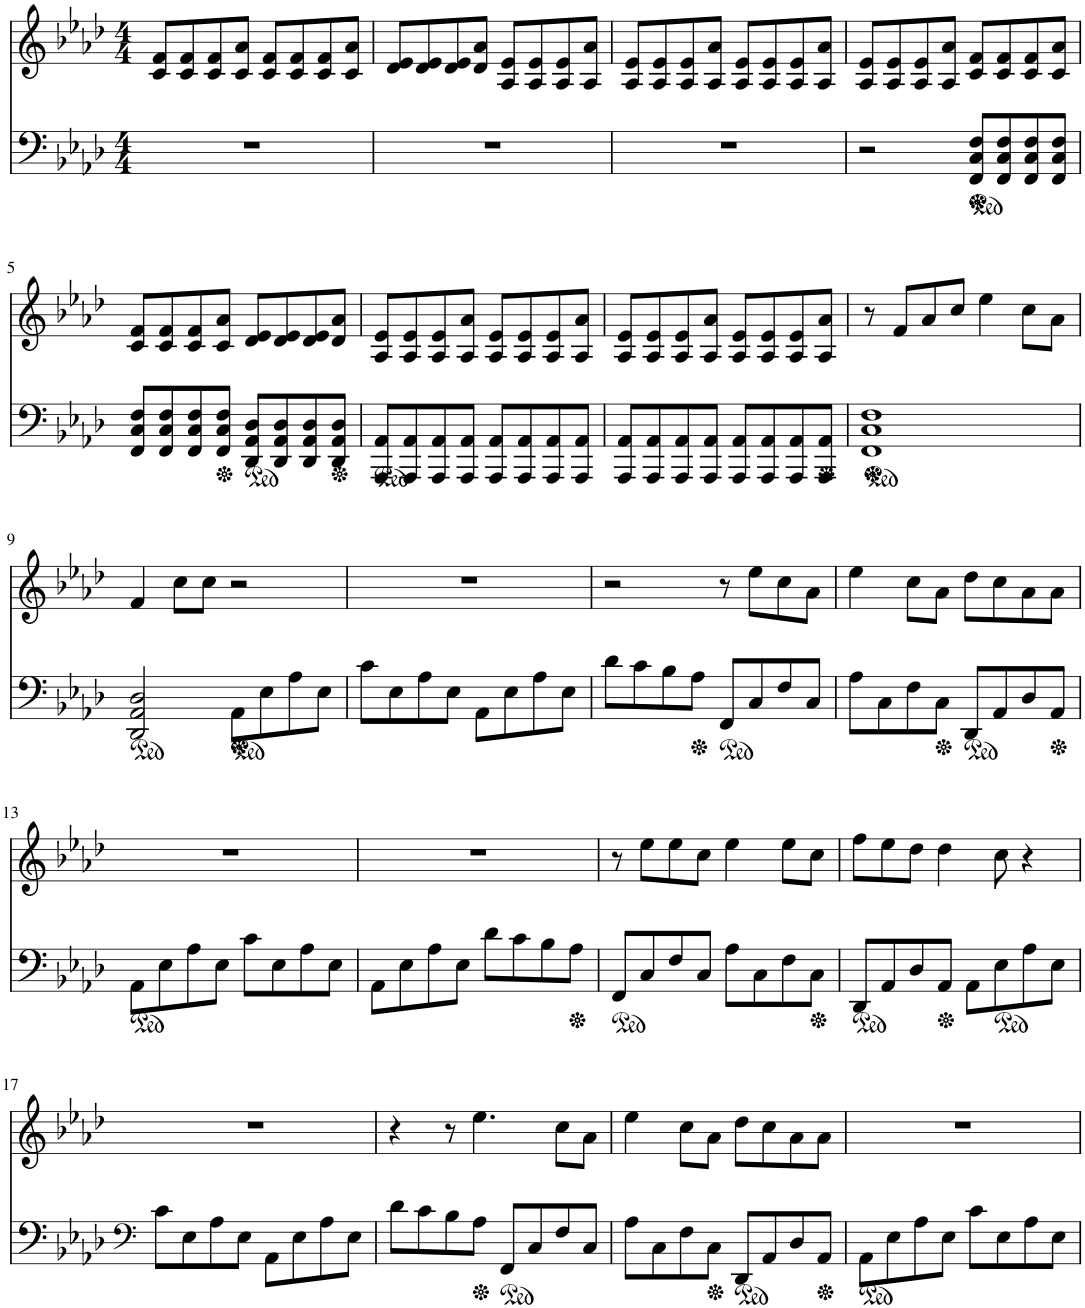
**kern	**kern
*part2	*part1
*staff2	*staff1
*	*I"Piano
*clefF4	*clefG2
*k[b-e-a-d-]	*k[b-e-a-d-]
*M4/4	*M4/4
=1	=1
1r	8c/ 8f/L
.	8c/ 8f/
.	8c/ 8f/
.	8c/ 8a-/J
.	8c/ 8f/L
.	8c/ 8f/
.	8c/ 8f/
.	8c/ 8a-/J
=2	=2
1r	8d-/ 8e-/L
.	8d-/ 8e-/
.	8d-/ 8e-/
.	8d-/ 8a-/J
.	8A-/ 8e-/L
.	8A-/ 8e-/
.	8A-/ 8e-/
.	8A-/ 8a-/J
=3	=3
1r	8A-/ 8e-/L
.	8A-/ 8e-/
.	8A-/ 8e-/
.	8A-/ 8a-/J
.	8A-/ 8e-/L
.	8A-/ 8e-/
.	8A-/ 8e-/
.	8A-/ 8a-/J
=4	=4
2r	8A-/ 8e-/L
.	8A-/ 8e-/
.	8A-/ 8e-/
.	8A-/ 8a-/J
8FF/ 8C/ 8F/L	8c/ 8f/L
8FF/ 8C/ 8F/	8c/ 8f/
8FF/ 8C/ 8F/	8c/ 8f/
8FF/ 8C/ 8F/J	8c/ 8a-/J
!!LO:LB:g=z
=5	=5
8FF/ 8C/ 8F/L	8c/ 8f/L
8FF/ 8C/ 8F/	8c/ 8f/
8FF/ 8C/ 8F/	8c/ 8f/
8FF/ 8C/ 8F/J	8c/ 8a-/J
8DD-/ 8AA-/ 8D-/L	8d-/ 8e-/L
8DD-/ 8AA-/ 8D-/	8d-/ 8e-/
8DD-/ 8AA-/ 8D-/	8d-/ 8e-/
8DD-/ 8AA-/ 8D-/J	8d-/ 8a-/J
=6	=6
8AAA-/ 8AA-/L	8A-/ 8e-/L
8AAA-/ 8AA-/	8A-/ 8e-/
8AAA-/ 8AA-/	8A-/ 8e-/
8AAA-/ 8AA-/J	8A-/ 8a-/J
8AAA-/ 8AA-/L	8A-/ 8e-/L
8AAA-/ 8AA-/	8A-/ 8e-/
8AAA-/ 8AA-/	8A-/ 8e-/
8AAA-/ 8AA-/J	8A-/ 8a-/J
=7	=7
8AAA-/ 8AA-/L	8A-/ 8e-/L
8AAA-/ 8AA-/	8A-/ 8e-/
8AAA-/ 8AA-/	8A-/ 8e-/
8AAA-/ 8AA-/J	8A-/ 8a-/J
8AAA-/ 8AA-/L	8A-/ 8e-/L
8AAA-/ 8AA-/	8A-/ 8e-/
8AAA-/ 8AA-/	8A-/ 8e-/
8AAA-/ 8AA-/J	8A-/ 8a-/J
=8	=8
*^	*
*	*^	*
1F	1C	1FF	8r
.	.	.	8f/L
.	.	.	8a-/
.	.	.	8cc/J
.	.	.	4ee-\
.	.	.	8cc\L
.	.	.	8a-\J
*v	*v	*v	*
!!LO:LB:g=z
=9	=9
2DD-/ 2AA-/ 2D-/	4f/
.	8cc\L
.	8cc\J
8AA-\L	2r
8E-\	.
8A-\	.
8E-\J	.
=10	=10
8c\L	1r
8E-\	.
8A-\	.
8E-\J	.
8AA-\L	.
8E-\	.
8A-\	.
8E-\J	.
=11	=11
8d-\L	2r
8c\	.
8B-\	.
8A-\J	.
8FF/L	8r
8C/	8ee-\L
8F/	8cc\
8C/J	8a-\J
=12	=12
8A-\L	4ee-\
8C\	.
8F\	8cc\L
8C\J	8a-\J
8DD-/L	8dd-\L
8AA-/	8cc\
8D-/	8a-\
8AA-/J	8a-\J
!!LO:LB:g=z
=13	=13
8AA-\L	1r
8E-\	.
8A-\	.
8E-\J	.
8c\L	.
8E-\	.
8A-\	.
8E-\J	.
=14	=14
8AA-\L	1r
8E-\	.
8A-\	.
8E-\J	.
8d-\L	.
8c\	.
8B-\	.
8A-\J	.
=15	=15
8FF/L	8r
8C/	8ee-\L
8F/	8ee-\
8C/J	8cc\J
8A-\L	4ee-\
8C\	.
8F\	8ee-\L
8C\J	8cc\J
=16	=16
8DD-/L	8ff\L
8AA-/	8ee-\
8D-/	8dd-\J
8AA-/J	4dd-\
8AA-\L	.
8E-\	8cc\
8A-\	4r
8E-\J	.
!!LO:LB:g=z
=17	=17
*clefF4	*
8c\L	1r
8E-\	.
8A-\	.
8E-\J	.
8AA-\L	.
8E-\	.
8A-\	.
8E-\J	.
=18	=18
8d-\L	4r
8c\	.
8B-\	8r
8A-\J	4.ee-\
8FF/L	.
8C/	.
8F/	8cc\L
8C/J	8a-\J
=19	=19
8A-\L	4ee-\
8C\	.
8F\	8cc\L
8C\J	8a-\J
8DD-/L	8dd-\L
8AA-/	8cc\
8D-/	8a-\
8AA-/J	8a-\J
=20	=20
8AA-\L	1r
8E-\	.
8A-\	.
8E-\J	.
8c\L	.
8E-\	.
8A-\	.
8E-\J	.
=	=
*-	*-
